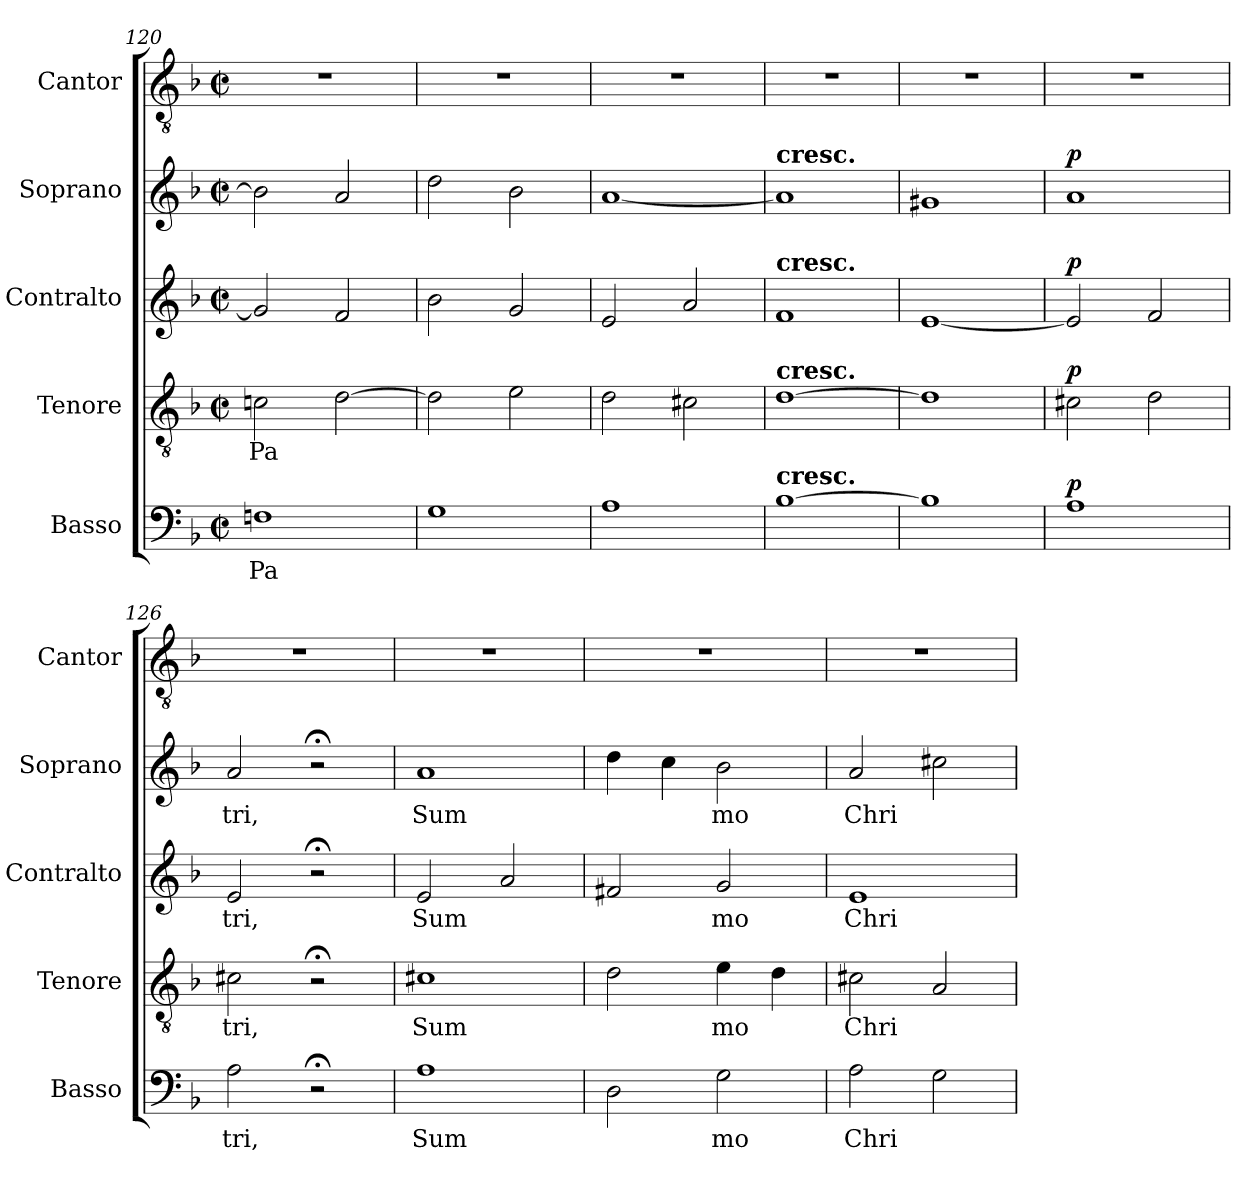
**kern	**text	**dynam	**kern	**text	**dynam	**kern	**text	**dynam	**kern	**text	**dynam	**kern
*part5	*part5	*part5	*part4	*part4	*part4	*part3	*part3	*part3	*part2	*part2	*part2	*part1
*staff5	*staff5	*staff5	*staff4	*staff4	*staff4	*staff3	*staff3	*staff3	*staff2	*staff2	*staff2	*staff1
*I"Basso	*	*	*I"Tenore	*	*	*I"Contralto	*	*	*I"Soprano	*	*	*I"Cantor
*I'Basso	*	*	*I'Tenore	*	*	*I'Contralto	*	*	*I'Soprano	*	*	*I'Cantor
*clefF4	*	*	*clefGv2	*	*	*clefG2	*	*	*clefG2	*	*	*clefGv2
*k[b-]	*	*	*k[b-]	*	*	*k[b-]	*	*	*k[b-]	*	*	*k[b-]
*F:	*	*	*F:	*	*	*F:	*	*	*F:	*	*	*F:
*M2/2	*	*	*M2/2	*	*	*M2/2	*	*	*M2/2	*	*	*M2/2
*met(c|)	*	*	*met(c|)	*	*	*met(c|)	*	*	*met(c|)	*	*	*met(c|)
=120	=120	=120	=120	=120	=120	=120	=120	=120	=120	=120	=120	=120
!	!LO:LY:b	!	!	!LO:LY:b	!	!	!	!	!	!	!	!
1Fn	Pa	.	2cn\	Pa	.	2g/]	.	.	2b-\]	.	.	1r
.	.	.	[2d\	.	.	2f/	.	.	2a/	.	.	.
!!LO:LB:g=z
=121	=121	=121	=121	=121	=121	=121	=121	=121	=121	=121	=121	=121
1G	.	.	2d\]	.	.	2b-\	.	.	2dd\	.	.	1r
.	.	.	2e\	.	.	2g/	.	.	2b-\	.	.	.
=122	=122	=122	=122	=122	=122	=122	=122	=122	=122	=122	=122	=122
1A	.	.	2d\	.	.	2e/	.	.	[1a	.	.	1r
.	.	.	2c#X\	.	.	2a/	.	.	.	.	.	.
=123	=123	=123	=123	=123	=123	=123	=123	=123	=123	=123	=123	=123
!	!	!	!	!	!	!	!	!	!LO:TX:a:B:t=cresc.	!	!	!
!	!	!	!	!	!	!LO:TX:a:B:t=cresc.	!	!	!	!	!	!
!	!	!	!LO:TX:a:B:t=cresc.	!	!	!	!	!	!	!	!	!
!LO:TX:a:B:t=cresc.	!	!	!	!	!	!	!	!	!	!	!	!
[1B-	.	.	[1d	.	.	1f	.	.	1a]	.	.	1r
=124	=124	=124	=124	=124	=124	=124	=124	=124	=124	=124	=124	=124
1B-]	.	.	1d]	.	.	[1e	.	.	1g#X	.	.	1r
=125	=125	=125	=125	=125	=125	=125	=125	=125	=125	=125	=125	=125
!	!	!LO:DY:a	!	!	!LO:DY:a	!	!	!LO:DY:a	!	!	!LO:DY:a	!
1A	.	p	2c#X\	.	p	2e/]	.	p	1a	.	p	1r
.	.	.	2d\	.	.	2f/	.	.	.	.	.	.
=126	=126	=126	=126	=126	=126	=126	=126	=126	=126	=126	=126	=126
!	!LO:LY:b	!	!	!LO:LY:b	!	!	!LO:LY:b	!	!	!LO:LY:b	!	!
2A\	tri,	.	2c#X\	tri,	.	2e/	tri,	.	2a/	tri,	.	1r
2r;<	.	.	2r;<	.	.	2r;<	.	.	2r;<	.	.	.
!!LO:LB:g=z
=127	=127	=127	=127	=127	=127	=127	=127	=127	=127	=127	=127	=127
!	!LO:LY:b	!	!	!LO:LY:b	!	!	!LO:LY:b	!	!	!LO:LY:b	!	!
1A	Sum	.	1c#X	Sum	.	2e/	Sum	.	1a	Sum	.	1r
.	.	.	.	.	.	2a/	.	.	.	.	.	.
=128	=128	=128	=128	=128	=128	=128	=128	=128	=128	=128	=128	=128
2D\	.	.	2d\	.	.	2f#X/	.	.	4dd\	.	.	1r
.	.	.	.	.	.	.	.	.	4cc\	.	.	.
!	!LO:LY:b	!	!	!LO:LY:b	!	!	!LO:LY:b	!	!	!LO:LY:b	!	!
2G\	mo	.	4e\	mo	.	2g/	mo	.	2b-\	mo	.	.
.	.	.	4d\	.	.	.	.	.	.	.	.	.
=129	=129	=129	=129	=129	=129	=129	=129	=129	=129	=129	=129	=129
!	!LO:LY:b	!	!	!LO:LY:b	!	!	!LO:LY:b	!	!	!LO:LY:b	!	!
2A\	Chri	.	2c#X\	Chri	.	1e	Chri	.	2a/	Chri	.	1r
2G\	.	.	2A/	.	.	.	.	.	2cc#X\	.	.	.
=	=	=	=	=	=	=	=	=	=	=	=	=
*-	*-	*-	*-	*-	*-	*-	*-	*-	*-	*-	*-	*-
